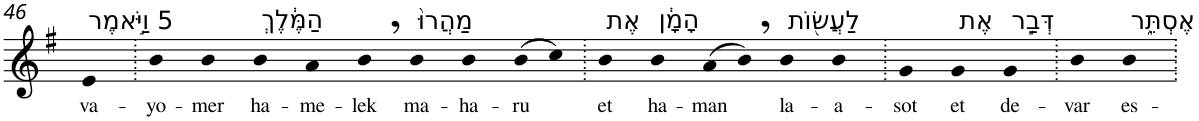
**kern	**text
*part1	*part1
*staff1	*staff1
*I"Piano	*
*I'Pno	*
!!LO:PB:g=z
*clefG2	*
*k[f#]	*
*G:	*
=46	=46
!LO:TX:a:t=5 וַיֹּ֣אמֶר	!
!	!LO:LY:b
4e	va-
=47.	=47.
!	!LO:LY:b
4b	-yo-
!	!LO:LY:b
4b	-mer
!LO:TX:a:t=הַמֶּ֔לֶךְ	!
!	!LO:LY:b
4b	ha-
!	!LO:LY:b
4a	-me-
!	!LO:LY:b
4b,	-lek
!LO:TX:a:t=מַהֲרוּ֙	!
!	!LO:LY:b
4b	ma-
!	!LO:LY:b
4b	-ha-
!	!LO:LY:b
(>8b	-ru
8cc)	.
=48.	=48.
!LO:TX:a:t=אֶת	!
!	!LO:LY:b
4b	et
!LO:TX:a:t=הָמָ֔ן	!
!	!LO:LY:b
4b	ha-
!	!LO:LY:b
(>8a	-man
8b,)	.
!LO:TX:a:t=לַעֲשׂ֖וֹת	!
!	!LO:LY:b
4b	la-
!	!LO:LY:b
4b	-a-
=49.	=49.
!	!LO:LY:b
4g	-sot
!LO:TX:a:t=אֶת	!
!	!LO:LY:b
4g	et
!LO:TX:a:t=דְּבַ֣ר	!
!	!LO:LY:b
4g	de-
=50.	=50.
!	!LO:LY:b
4b	-var
!LO:TX:a:t=אֶסְתֵּ֑ר	!
!	!LO:LY:b
4b	es-
=.	=.
*-	*-
